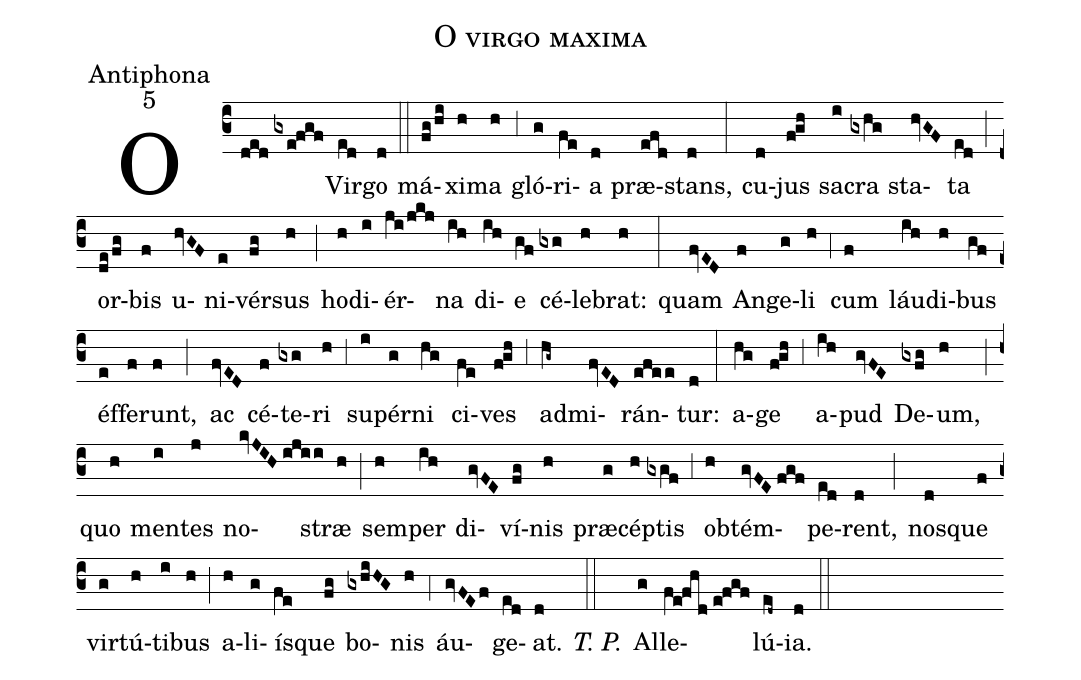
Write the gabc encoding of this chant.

name:O virgo maxima;
office-part:Antiphona;
mode:5;
%%
(c3) O(ded//gxe!fgf) Vir(ed)go(d) (::)
má(fg/hi)xi(h)ma(h) (,3) gló(g)ri(fe)a(d) præ(efd)stans,(d) (:)
cu(d)jus(f!gh) sa(i)cra(gxhg) sta(hvGF)ta(ed) (;) or(de/fg)bis(f) u(hvGF)ni(e)vér(fg)sus(h) (;) ho(h)di(i)ér(ji/jkj)na(ih) di(ih)e(gf) cé(gxg)le(h)brat:(h) (:)
quam(fvED) An(f)ge(g)li(h) (,4) cum(f) láu(ih)di(h)bus(gf) éf(e)fe(f)runt,(f) (;) ac(fvED) cé(f)te(gxg)ri(h) (,3) su(i)pér(g)ni(hg) ci(fe)ves(f!gh) (,3) ad(hg~)mi(fvED)rán(efee)tur:(d) (:)
a(hg)ge(f!gh) (,3) a(ih)pud(gvFE) De(gxfg)um,(h) (;) quo(h) men(i)tes(j) no(kvJIH//ijii)stræ(h) (;) sem(h)per(ih) di(gvFE)ví(fg)nis(h) præ(g)cép(h)tis(gxgf) (,3) ob(h)tém(gvFE//fgf)pe(ed)rent,(d) (;) no(d)sque(f) vir(g)tú(h)ti(i)bus(h) (;) a(h)li(g)í(fe)sque(fg) bo(gxhiHG)nis(h) (,4) áu(gvFEf)ge(ed)at.(d) <i>T. P.</i>(::) Al(g)le(fe!fhd//e!fgf)lú(ed~)ia.(d) (::)
